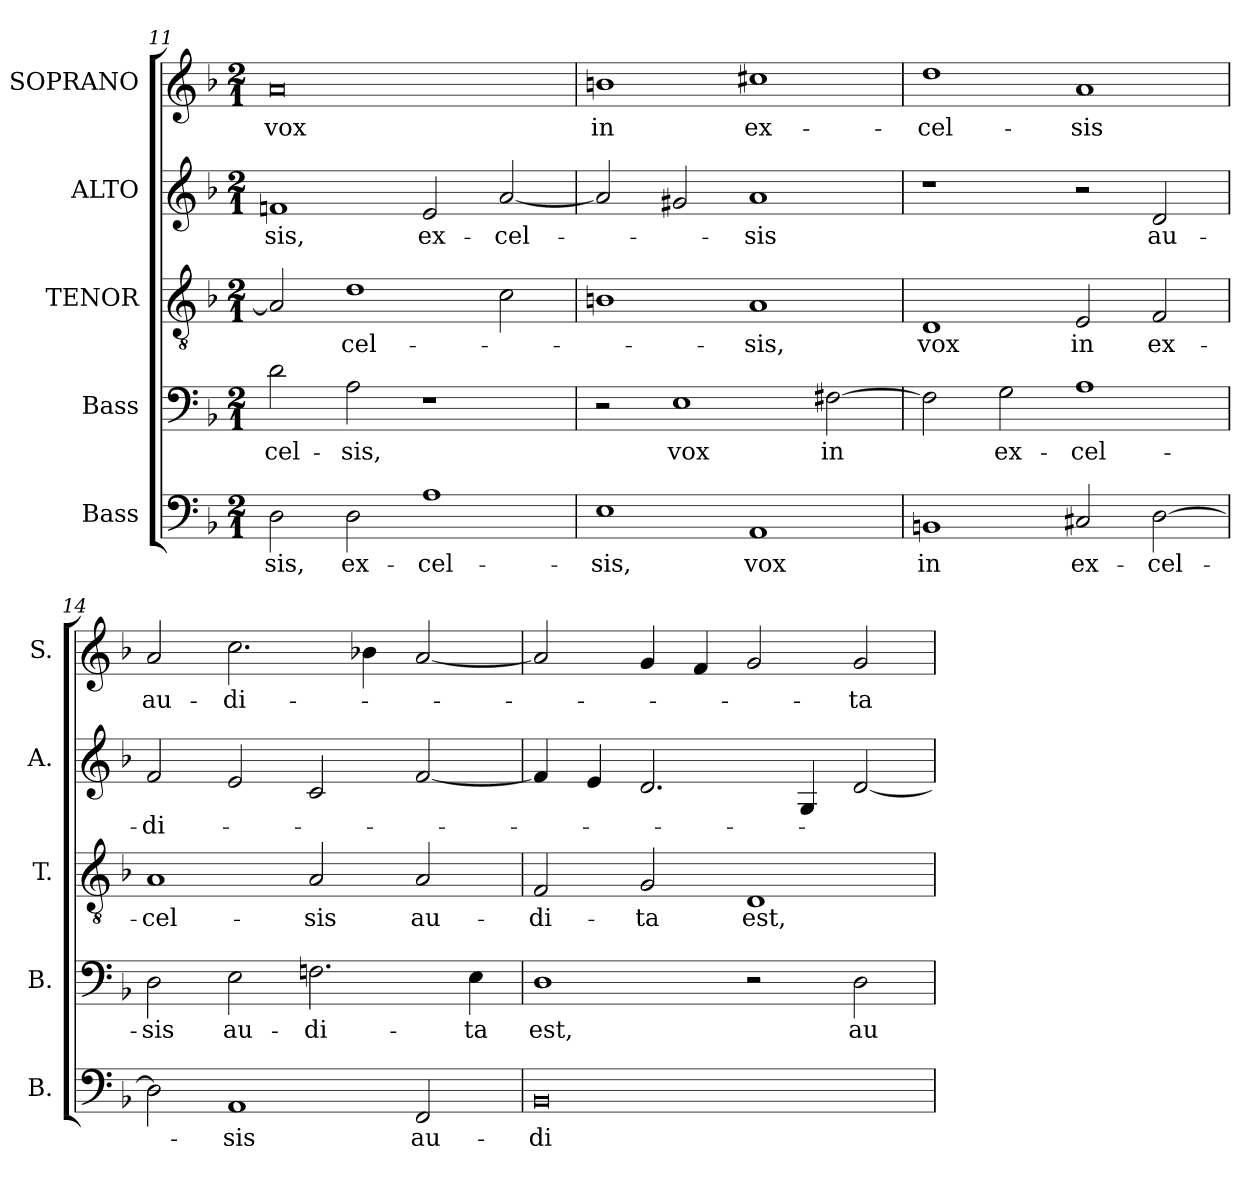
**kern	**text	**kern	**text	**kern	**text	**kern	**text	**kern	**text
*part5	*part5	*part4	*part4	*part3	*part3	*part2	*part2	*part1	*part1
*staff5	*staff5	*staff4	*staff4	*staff3	*staff3	*staff2	*staff2	*staff1	*staff1
*I"Bass	*	*I"Bass	*	*I"TENOR	*	*I"ALTO	*	*I"SOPRANO	*
*I'B.	*	*I'B.	*	*I'T.	*	*I'A.	*	*I'S.	*
*clefF4	*	*clefF4	*	*clefGv2	*	*clefG2	*	*clefG2	*
*	*	*	*	*ITrd7c12	*	*	*	*	*
*k[b-]	*	*k[b-]	*	*k[b-]	*	*k[b-]	*	*k[b-]	*
*F:	*	*F:	*	*F:	*	*F:	*	*F:	*
*M2/1	*	*M2/1	*	*M2/1	*	*M2/1	*	*M2/1	*
=11	=11	=11	=11	=11	=11	=11	=11	=11	=11
!	!LO:LY:b:color=#000000	!	!	!	!	!	!	!	!
!	!	!	!LO:LY:b:color=#000000	!	!	!	!	!	!
!	!	!	!	!	!	!	!LO:LY:b:color=#000000	!	!
!	!	!	!	!	!	!	!	!	!LO:LY:b:color=#000000
2Di\	-sis,	2di\	-cel-	2AAi/]	.	1fni	-sis,	0ai	vox
!	!LO:LY:b:color=#000000	!	!	!	!	!	!	!	!
!	!	!	!LO:LY:b:color=#000000	!	!	!	!	!	!
!	!	!	!	!	!LO:LY:b:color=#000000	!	!	!	!
2Di\	ex-	2Ai\	-sis,	1Di	-cel-	.	.	.	.
!	!LO:LY:b:color=#000000	!	!	!	!	!	!	!	!
!	!	!	!	!	!	!	!LO:LY:b:color=#000000	!	!
1Ai	-cel-	1r	.	.	.	2ei/	ex-	.	.
!	!	!	!	!	!	!	!LO:LY:b:color=#000000	!	!
.	.	.	.	2Ci\	.	[2ai/	-cel-	.	.
=12	=12	=12	=12	=12	=12	=12	=12	=12	=12
!	!LO:LY:b:color=#000000	!	!	!	!	!	!	!	!
!	!	!	!	!	!	!	!	!	!LO:LY:b:color=#000000
1Ei	-sis,	2r	.	1BBni	.	2ai/]	.	1bni	in
!	!	!	!LO:LY:b:color=#000000	!	!	!	!	!	!
.	.	1Ei	vox	.	.	2g#Xi/	.	.	.
!	!LO:LY:b:color=#000000	!	!	!	!	!	!	!	!
!	!	!	!	!	!LO:LY:b:color=#000000	!	!	!	!
!	!	!	!	!	!	!	!LO:LY:b:color=#000000	!	!
!	!	!	!	!	!	!	!	!	!LO:LY:b:color=#000000
1AAi	vox	.	.	1AAi	-sis,	1ai	-sis	1cc#Xi	ex-
!	!	!	!LO:LY:b:color=#000000	!	!	!	!	!	!
.	.	[2F#Xi\	in	.	.	.	.	.	.
=13	=13	=13	=13	=13	=13	=13	=13	=13	=13
!	!LO:LY:b:color=#000000	!	!	!	!	!	!	!	!
!	!	!	!	!	!LO:LY:b:color=#000000	!	!	!	!
!	!	!	!	!	!	!	!	!	!LO:LY:b:color=#000000
1BBni	in	2F#i\]	.	1DDi	vox	1r	.	1ddi	-cel-
!	!	!	!LO:LY:b:color=#000000	!	!	!	!	!	!
.	.	2Gi\	ex-	.	.	.	.	.	.
!	!LO:LY:b:color=#000000	!	!	!	!	!	!	!	!
!	!	!	!LO:LY:b:color=#000000	!	!	!	!	!	!
!	!	!	!	!	!LO:LY:b:color=#000000	!	!	!	!
!	!	!	!	!	!	!	!	!	!LO:LY:b:color=#000000
2C#Xi/	ex-	1Ai	-cel-	2EEi/	in	2r	.	1ai	-sis
!	!LO:LY:b:color=#000000	!	!	!	!	!	!	!	!
!	!	!	!	!	!LO:LY:b:color=#000000	!	!	!	!
!	!	!	!	!	!	!	!LO:LY:b:color=#000000	!	!
[2Di\	-cel-	.	.	2FFi/	ex-	2di/	au-	.	.
=14	=14	=14	=14	=14	=14	=14	=14	=14	=14
!	!	!	!LO:LY:b:color=#000000	!	!	!	!	!	!
!	!	!	!	!	!LO:LY:b:color=#000000	!	!	!	!
!	!	!	!	!	!	!	!LO:LY:b:color=#000000	!	!
!	!	!	!	!	!	!	!	!	!LO:LY:b:color=#000000
2Di\]	.	2Di\	-sis	1AAi	-cel-	2fi/	-di-	2ai/	au-
!	!LO:LY:b:color=#000000	!	!	!	!	!	!	!	!
!	!	!	!LO:LY:b:color=#000000	!	!	!	!	!	!
!	!	!	!	!	!	!	!	!	!LO:LY:b:color=#000000
1AAi	-sis	2Ei\	au-	.	.	2ei/	.	2.cci\	-di-
!	!	!	!LO:LY:b:color=#000000	!	!	!	!	!	!
!	!	!	!	!	!LO:LY:b:color=#000000	!	!	!	!
.	.	2.Fni\	-di-	2AAi/	-sis	2ci/	.	.	.
.	.	.	.	.	.	.	.	4b-Xi\	.
!	!LO:LY:b:color=#000000	!	!	!	!	!	!	!	!
!	!	!	!	!	!LO:LY:b:color=#000000	!	!	!	!
2FFi/	au-	.	.	2AAi/	au-	[2fi/	.	[2ai/	.
!	!	!	!LO:LY:b:color=#000000	!	!	!	!	!	!
.	.	4Ei\	-ta	.	.	.	.	.	.
=15	=15	=15	=15	=15	=15	=15	=15	=15	=15
!	!LO:LY:b:color=#000000	!	!	!	!	!	!	!	!
!	!	!	!LO:LY:b:color=#000000	!	!	!	!	!	!
!	!	!	!	!	!LO:LY:b:color=#000000	!	!	!	!
0BB-i	-di-	1Di	est,	2FFi/	-di-	4fi/]	.	2ai/]	.
.	.	.	.	.	.	4ei/	.	.	.
!	!	!	!	!	!LO:LY:b:color=#000000	!	!	!	!
.	.	.	.	2GGi/	-ta	2.di/	.	4gi/	.
.	.	.	.	.	.	.	.	4fi/	.
!	!	!	!	!	!LO:LY:b:color=#000000	!	!	!	!
.	.	2r	.	1DDi	est,	.	.	2gi/	.
.	.	.	.	.	.	4Gi/	.	.	.
!	!	!	!LO:LY:b:color=#000000	!	!	!	!	!	!
!	!	!	!	!	!	!	!	!	!LO:LY:b:color=#000000
.	.	2Di\	au-	.	.	[2di/	.	2gi/	-ta
=	=	=	=	=	=	=	=	=	=
*-	*-	*-	*-	*-	*-	*-	*-	*-	*-
